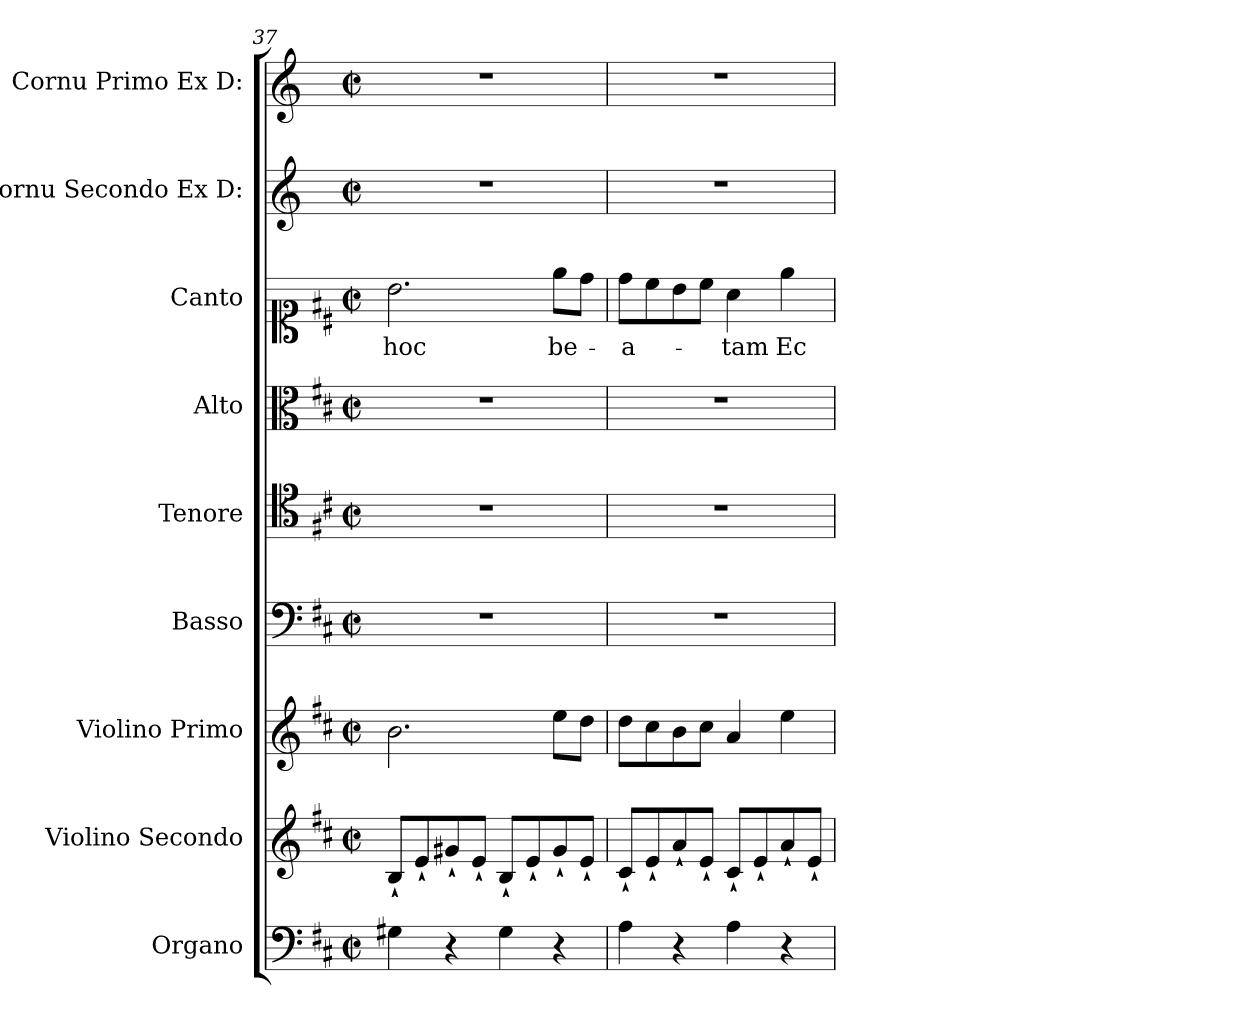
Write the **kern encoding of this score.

**kern	**kern	**kern	**kern	**kern	**kern	**kern	**text	**kern	**kern
*part9	*part8	*part7	*part6	*part5	*part4	*part3	*part3	*part2	*part1
*staff9	*staff8	*staff7	*staff6	*staff5	*staff4	*staff3	*staff3	*staff2	*staff1
*I"Organo	*I"Violino Secondo	*I"Violino Primo	*I"Basso	*I"Tenore	*I"Alto	*I"Canto	*	*I"Cornu Secondo Ex D:	*I"Cornu Primo Ex D:
*	*I'vl 2	*I'vl 1	*I'B	*I'T	*I'A	*	*	*I'cor 2	*I'cor 1
*clefF4	*clefG2	*clefG2	*clefF4	*clefC4	*clefC3	*clefC1	*	*clefG2	*clefG2
*	*	*	*	*	*	*	*	*ITrd-1c-2	*ITrd-1c-2
*k[f#c#]	*k[f#c#]	*k[f#c#]	*k[f#c#]	*k[f#c#]	*k[f#c#]	*k[f#c#]	*	*k[f#c#]	*k[f#c#]
*M2/2	*M2/2	*M2/2	*M2/2	*M2/2	*M2/2	*M2/2	*	*M2/2	*M2/2
*met(c|)	*met(c|)	*met(c|)	*met(c|)	*met(c|)	*met(c|)	*met(c|)	*	*met(c|)	*met(c|)
=37	=37	=37	=37	=37	=37	=37	=37	=37	=37
4G#X\	8B`/L	2.b\	1r	1r	1r	2.b\	hoc	1r	1r
.	8e`/	.	.	.	.	.	.	.	.
4r	8g#X`/	.	.	.	.	.	.	.	.
.	8e`/J	.	.	.	.	.	.	.	.
4G#\	8B`/L	.	.	.	.	.	.	.	.
.	8e`/	.	.	.	.	.	.	.	.
4r	8g#`/	8ee\L	.	.	.	8ee\L	be-	.	.
.	8e`/J	8dd\J	.	.	.	8dd\J	.	.	.
=38	=38	=38	=38	=38	=38	=38	=38	=38	=38
4A\	8c#`/L	8dd\L	1r	1r	1r	8dd\L	-a-	1r	1r
.	8e`/	8cc#\	.	.	.	8cc#\	.	.	.
4r	8a`/	8b\	.	.	.	8b\	.	.	.
.	8e`/J	8cc#\J	.	.	.	8cc#\J	.	.	.
4A\	8c#`/L	4a/	.	.	.	4a\	-tam	.	.
.	8e`/	.	.	.	.	.	.	.	.
4r	8a`/	4ee\	.	.	.	4ee\	Ec-	.	.
.	8e`/J	.	.	.	.	.	.	.	.
=	=	=	=	=	=	=	=	=	=
*-	*-	*-	*-	*-	*-	*-	*-	*-	*-
